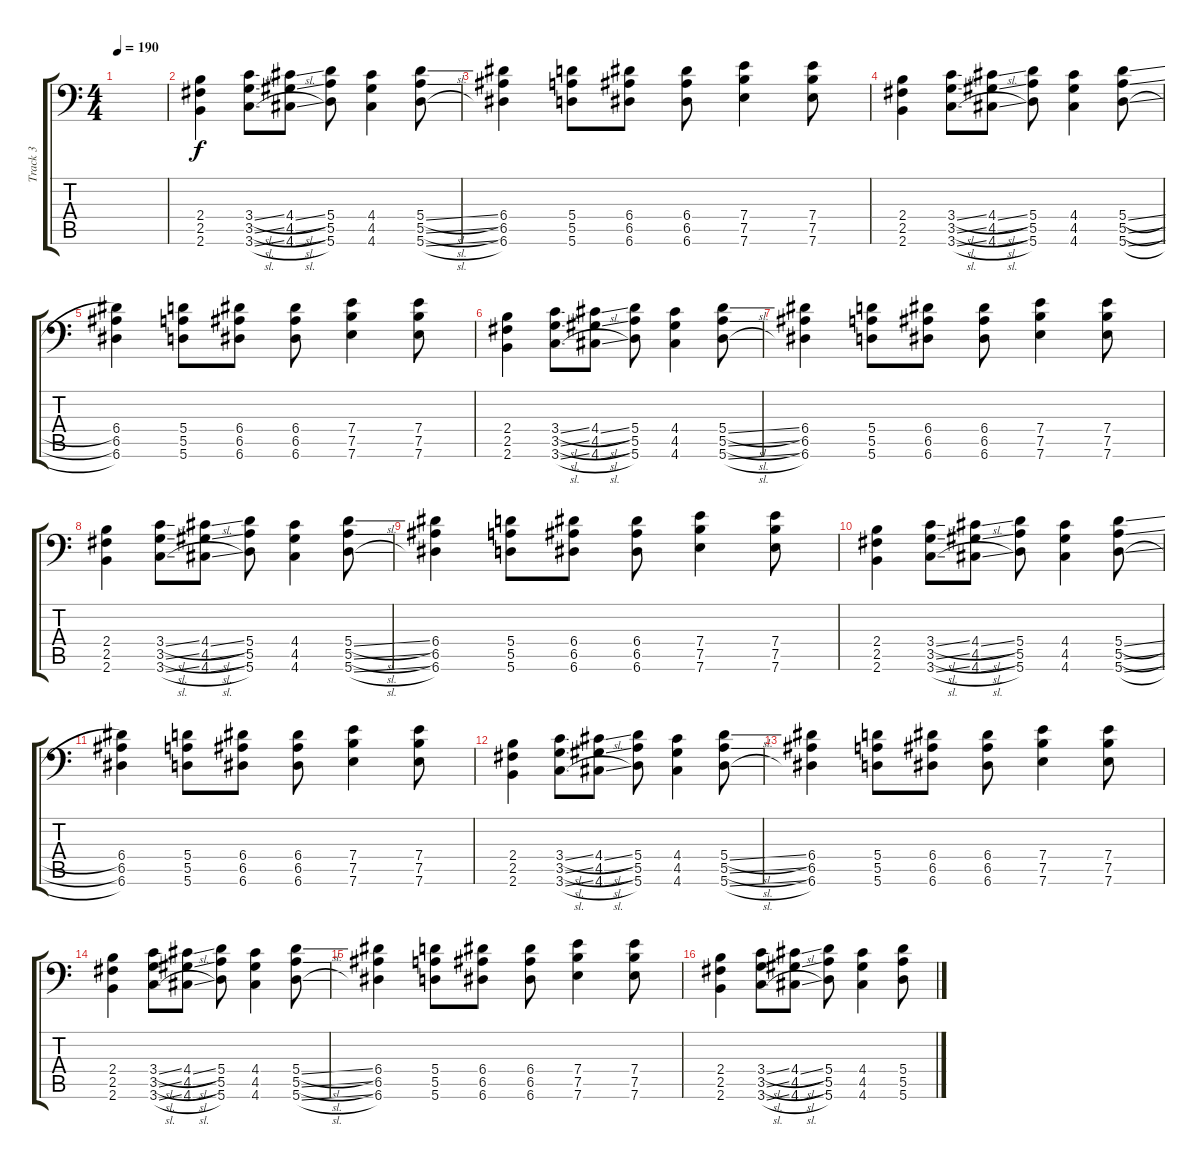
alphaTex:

\track ("Track 3" "Track 3") {instrument distortionguitar}
\staff {score tabs}
\tuning (B3 Gb3 D3 A2 E2 A1) {hide}
\ts (4 4)
\tempo 190
\clef f4
\ks c
|
(2.4 2.5 2.6).4 (3.4{sl} 3.5{sl} 3.6{sl}).8 (4.4{sl} 4.5{sl} 4.6{sl}).8 (5.4 5.5 5.6).8 (4.4 4.5 4.6).4 (5.4{sl} 5.5{sl} 5.6{sl}).8 |
(6.4 6.5 6.6).4 (5.4 5.5 5.6).8 (6.4 6.5 6.6).8 (6.4 6.5 6.6).8 (7.4 7.5 7.6).4 (7.4 7.5 7.6).8 |
(2.4 2.5 2.6).4 (3.4{sl} 3.5{sl} 3.6{sl}).8 (4.4{sl} 4.5{sl} 4.6{sl}).8 (5.4 5.5 5.6).8 (4.4 4.5 4.6).4 (5.4{sl} 5.5{sl} 5.6{sl}).8 |
(6.4 6.5 6.6).4 (5.4 5.5 5.6).8 (6.4 6.5 6.6).8 (6.4 6.5 6.6).8 (7.4 7.5 7.6).4 (7.4 7.5 7.6).8 |
(2.4 2.5 2.6).4 (3.4{sl} 3.5{sl} 3.6{sl}).8 (4.4{sl} 4.5{sl} 4.6{sl}).8 (5.4 5.5 5.6).8 (4.4 4.5 4.6).4 (5.4{sl} 5.5{sl} 5.6{sl}).8 |
(6.4 6.5 6.6).4 (5.4 5.5 5.6).8 (6.4 6.5 6.6).8 (6.4 6.5 6.6).8 (7.4 7.5 7.6).4 (7.4 7.5 7.6).8 |
(2.4 2.5 2.6).4 (3.4{sl} 3.5{sl} 3.6{sl}).8 (4.4{sl} 4.5{sl} 4.6{sl}).8 (5.4 5.5 5.6).8 (4.4 4.5 4.6).4 (5.4{sl} 5.5{sl} 5.6{sl}).8 |
(6.4 6.5 6.6).4 (5.4 5.5 5.6).8 (6.4 6.5 6.6).8 (6.4 6.5 6.6).8 (7.4 7.5 7.6).4 (7.4 7.5 7.6).8 |
(2.4 2.5 2.6).4 (3.4{sl} 3.5{sl} 3.6{sl}).8 (4.4{sl} 4.5{sl} 4.6{sl}).8 (5.4 5.5 5.6).8 (4.4 4.5 4.6).4 (5.4{sl} 5.5{sl} 5.6{sl}).8 |
(6.4 6.5 6.6).4 (5.4 5.5 5.6).8 (6.4 6.5 6.6).8 (6.4 6.5 6.6).8 (7.4 7.5 7.6).4 (7.4 7.5 7.6).8 |
(2.4 2.5 2.6).4 (3.4{sl} 3.5{sl} 3.6{sl}).8 (4.4{sl} 4.5{sl} 4.6{sl}).8 (5.4 5.5 5.6).8 (4.4 4.5 4.6).4 (5.4{sl} 5.5{sl} 5.6{sl}).8 |
(6.4 6.5 6.6).4 (5.4 5.5 5.6).8 (6.4 6.5 6.6).8 (6.4 6.5 6.6).8 (7.4 7.5 7.6).4 (7.4 7.5 7.6).8 |
(2.4 2.5 2.6).4 (3.4{sl} 3.5{sl} 3.6{sl}).8 (4.4{sl} 4.5{sl} 4.6{sl}).8 (5.4 5.5 5.6).8 (4.4 4.5 4.6).4 (5.4{sl} 5.5{sl} 5.6{sl}).8 |
(6.4 6.5 6.6).4 (5.4 5.5 5.6).8 (6.4 6.5 6.6).8 (6.4 6.5 6.6).8 (7.4 7.5 7.6).4 (7.4 7.5 7.6).8 |
(2.4 2.5 2.6).4 (3.4{sl} 3.5{sl} 3.6{sl}).8 (4.4{sl} 4.5{sl} 4.6{sl}).8 (5.4 5.5 5.6).8 (4.4 4.5 4.6).4 (5.4{sl} 5.5{sl} 5.6{sl}).8
